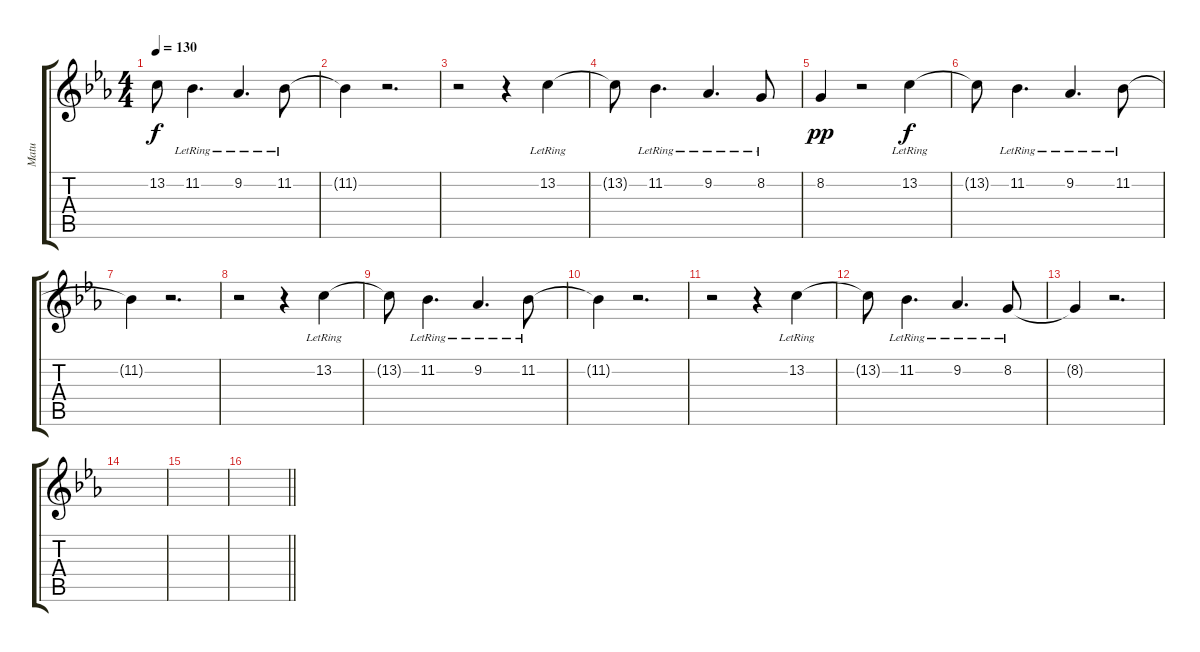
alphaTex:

\track ("Matu " "Matu ") {instrument fx5brightness}
\staff {score tabs}
\tuning (E4 B3 G3 D3 A2 E2) {hide}
\ts (4 4)
\tempo 130
\clef g2
\ks eb
13.2{t}.8{dy f} 11.2{lr}.4{d} 9.2{lr}.4{d} 11.2{lr}.8 |
11.2{t}.4 r.2{d} |
r.2 r.4 13.2{lr}.4 |
13.2{t}.8 11.2{lr}.4{d} 9.2{lr}.4{d} 8.2{lr}.8 |
8.2.4{dy pp} r.2 13.2{lr}.4{dy f} |
13.2{t}.8 11.2{lr}.4{d} 9.2{lr}.4{d} 11.2{lr}.8 |
11.2{t}.4 r.2{d} |
r.2 r.4 13.2{lr}.4 |
13.2{t}.8 11.2{lr}.4{d} 9.2{lr}.4{d} 11.2{lr}.8 |
11.2{t}.4 r.2{d} |
r.2 r.4 13.2{lr}.4 |
13.2{t}.8 11.2{lr}.4{d} 9.2{lr}.4{d} 8.2{lr}.8 |
8.2{t}.4 r.2{d} |
|
|
\barLineRight lightlight
